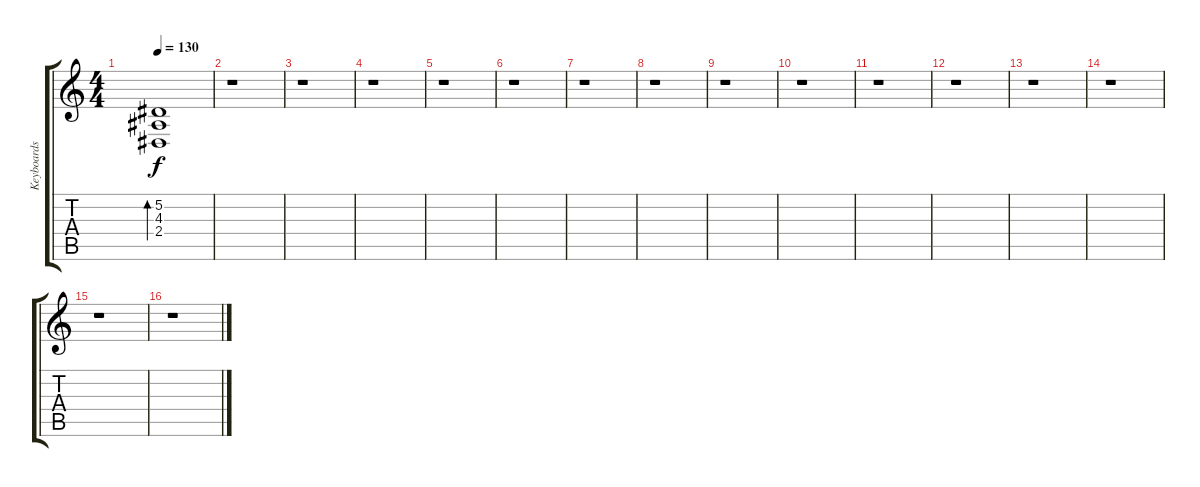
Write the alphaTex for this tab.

\track ("Keyboards" "Keyboards") {instrument electricpiano2}
\staff {score tabs}
\tuning (Eb4 Bb3 Gb3 Db3 Ab2 Eb2) {hide}
\ts (4 4)
\tempo 130
\clef g2
\ks c
(5.2 4.3 2.4).1{bd 240 dy f} |
r.1 |
r.1 |
r.1 |
r.1 |
r.1 |
r.1 |
r.1 |
r.1 |
r.1 |
r.1 |
r.1 |
r.1 |
r.1 |
r.1 |
r.1
